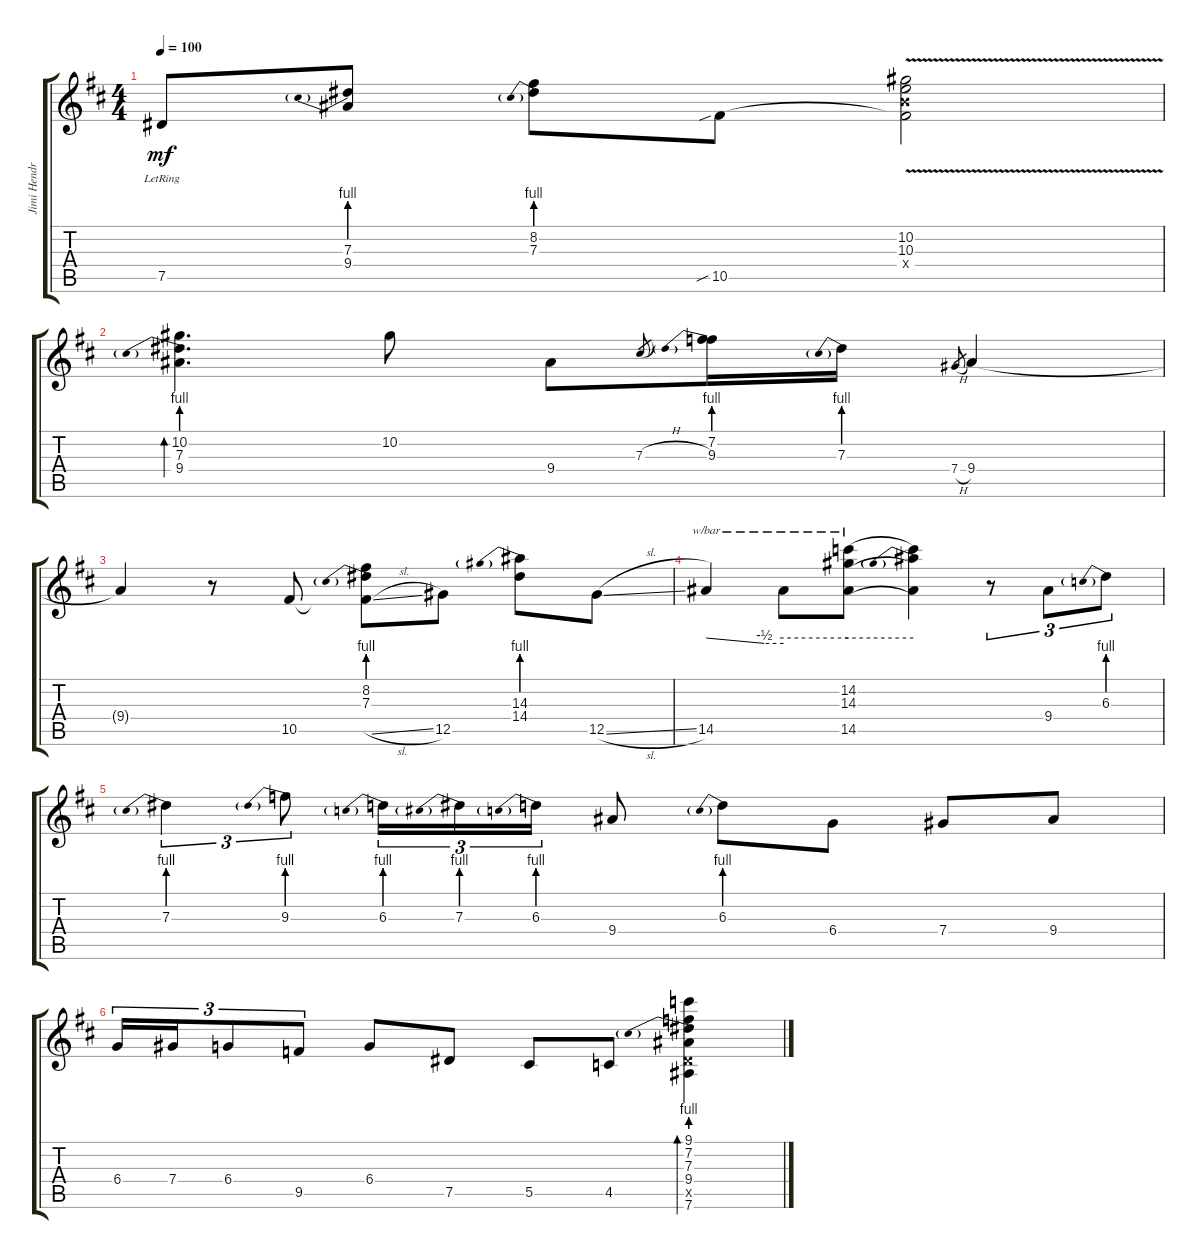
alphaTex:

\track ("Jimi Hendrix-Distortion Gtr. Tuned Down " "Jimi Hendr") {instrument distortionguitar}
\staff {score tabs}
\tuning (Eb4 Bb3 Gb3 Db3 Ab2 Eb2) {hide}
\ts (4 4)
\tempo 100
\clef g2
\ks d
7.5{lr}.8{dy mf} (7.3{be (prebend 0 4 60 4)} 9.4).8 (8.2 7.3{be (prebend 0 4 60 4)}).8 10.5{sib}.8 (10.2{v} 10.3{v} 10.4{v x} 10.5{v t}).2 |
(10.2 7.3{be (prebend 0 4 60 4)} 9.4).4{d bd 30} 10.2.8 9.4.8 7.3{h}.8{gr} (7.2 9.3{be (prebend 0 4 60 4)}).16 7.3{be (prebend 0 4 60 4)}.16 7.4{h}.8{gr} 9.4.4 |
9.4{t}.4 r.8 10.5.8 (8.2 7.3{be (prebend 0 4 60 4)} 10.5{sl t}).8 12.5.8 (14.3{be (prebend 0 4 60 4)} 14.4).8 12.5{sl}.8 |
14.5.4{tbe (custom default 0 0 45 -2 60 -2)} 14.5{t}.8{tbe (hold default 0 0 60 0)} (14.2 14.3 14.5).8{tbe (hold default 0 0 60 0)} (14.2{t} 14.3{be (prebend 0 4 60 4) t} 14.5{t}).4 r.8{tu (3 2)} 9.4.8{tu (3 2)} 6.3{be (prebend 0 4 60 4)}.8{tu (3 2)} |
7.3{be (prebend 0 4 60 4)}.4{tu (3 2)} 9.3{be (prebend 0 4 60 4)}.8{tu (3 2)} 6.3{be (prebend 0 4 60 4)}.16{tu (3 2)} 7.3{be (prebend 0 4 60 4)}.16{tu (3 2)} 6.3{be (prebend 0 4 60 4)}.16{tu (3 2)} 9.4.8 6.3{be (prebend 0 4 60 4)}.8 6.4.8 7.4.8 9.4.8 |
6.4.16{tu (3 2)} 7.4.16{tu (3 2)} 6.4.8{tu (3 2)} 9.5.8{tu (3 2)} 6.4.8 7.5.8 5.5.8 4.5.8 (9.1 7.2 7.3{be (prebend 0 4 60 4)} 9.4 7.5{x} 7.6).4{bd 30}
